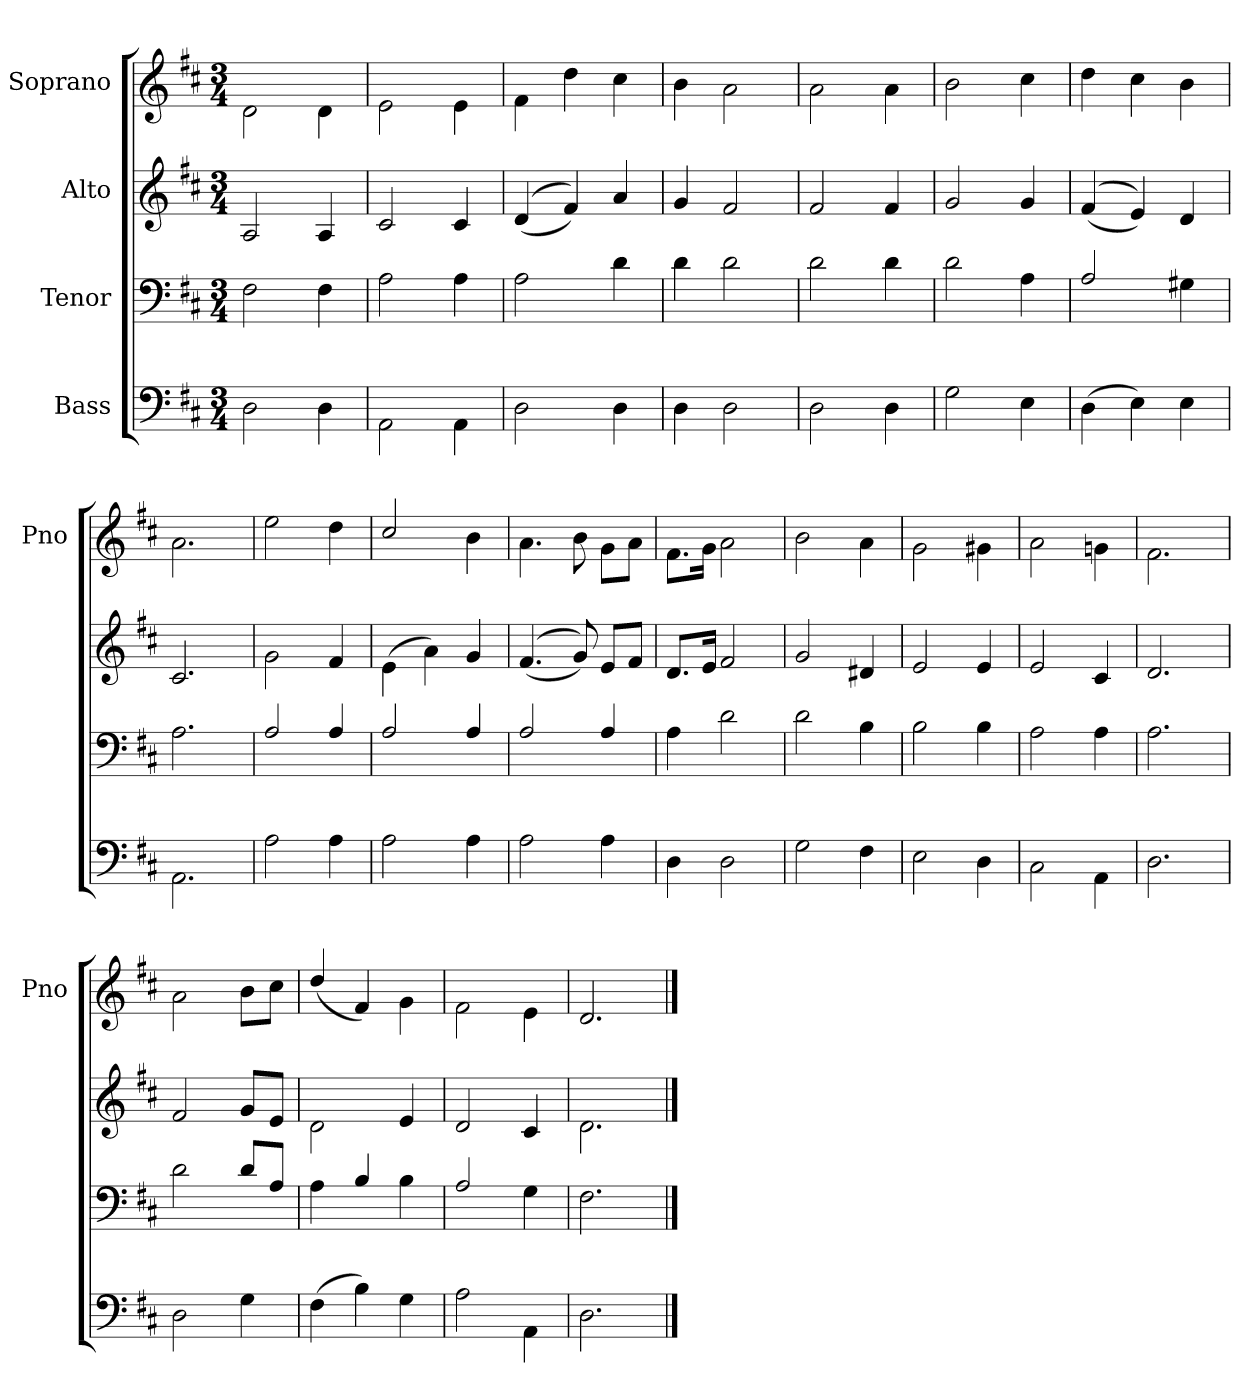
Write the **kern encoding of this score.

**kern	**kern	**kern	**kern
*part4	*part3	*part2	*part1
*staff4	*staff3	*staff2	*staff1
*I"Bass	*I"Tenor	*I"Alto	*I"Soprano
*	*	*	*I'Pno
*clefF4	*clefF4	*clefG2	*clefG2
*k[f#c#]	*k[f#c#]	*k[f#c#]	*k[f#c#]
*D:	*D:	*D:	*D:
*M3/4	*M3/4	*M3/4	*M3/4
=	=	=	=
2D\	2F#\	2A/	2d\
4D\	4F#\	4A/	4d\
=	=	=	=
2AA\	2A\	2c#/	2e\
4AA\	4A\	4c#/	4e\
=	=	=	=
2D\	2A\	(<(>4d/	4f#\
.	.	4f#/))	4dd\
4D\	4d\	4a/	4cc#\
=	=	=	=
4D\	4d\	4g/	4b\
2D\	2d\	2f#/	2a\
=	=	=	=
2D\	2d\	2f#/	2a\
4D\	4d\	4f#/	4a\
=	=	=	=
2G\	2d\	2g/	2b\
4E\	4A\	4g/	4cc#\
=	=	=	=
(<4D\	2A/	(>(<4f#/	4dd\
4E\)	.	4e/))	4cc#\
4E\	4G#X\	4d/	4b\
=	=	=	=
2.AA\	2.A\	2.c#/	2.a\
=	=	=	=
2A\	2A/	2g\	2ee\
4A\	4A/	4f#/	4dd\
=	=	=	=
2A\	2A/	(<4e\	2cc#/
.	.	4a\)	.
4A\	4A/	4g/	4b\
=	=	=	=
2A\	2A/	(>(<4.f#/	4.a\
.	.	8g/))	8b\
4A\	4A/	8e/L	8g\L
.	.	8f#/J	8a\J
=	=	=	=
4D\	4A\	8.d/L	8.f#\L
.	.	16e/Jk	16g\Jk
2D\	2d\	2f#/	2a\
=	=	=	=
2G\	2d\	2g/	2b\
4F#\	4B\	4d#X/	4a\
=	=	=	=
2E\	2B\	2e/	2g\
4D\	4B\	4e/	4g#X\
=	=	=	=
2C#\	2A\	2e/	2a\
4AA\	4A\	4c#/	4gni\
=	=	=	=
2.D\	2.A\	2.d/	2.f#\
=	=	=	=
2D\	2d\	2f#/	2a\
4G\	8d/L	8g/L	8b\L
.	8A/J	8e/J	8cc#\J
=	=	=	=
(<4F#\	4A\	2d\	(>4dd/
4B\)	(4B/	.	4f#/)
4G\	4B\	4e/	4g\
=	=	=	=
2A\	2A/	2d/	2f#\
4AA\	4G\	4c#/	4e\
=	=	=	=
2.D\	2.F#\	2.d\	2.d/
==	==	==	==
*-	*-	*-	*-
